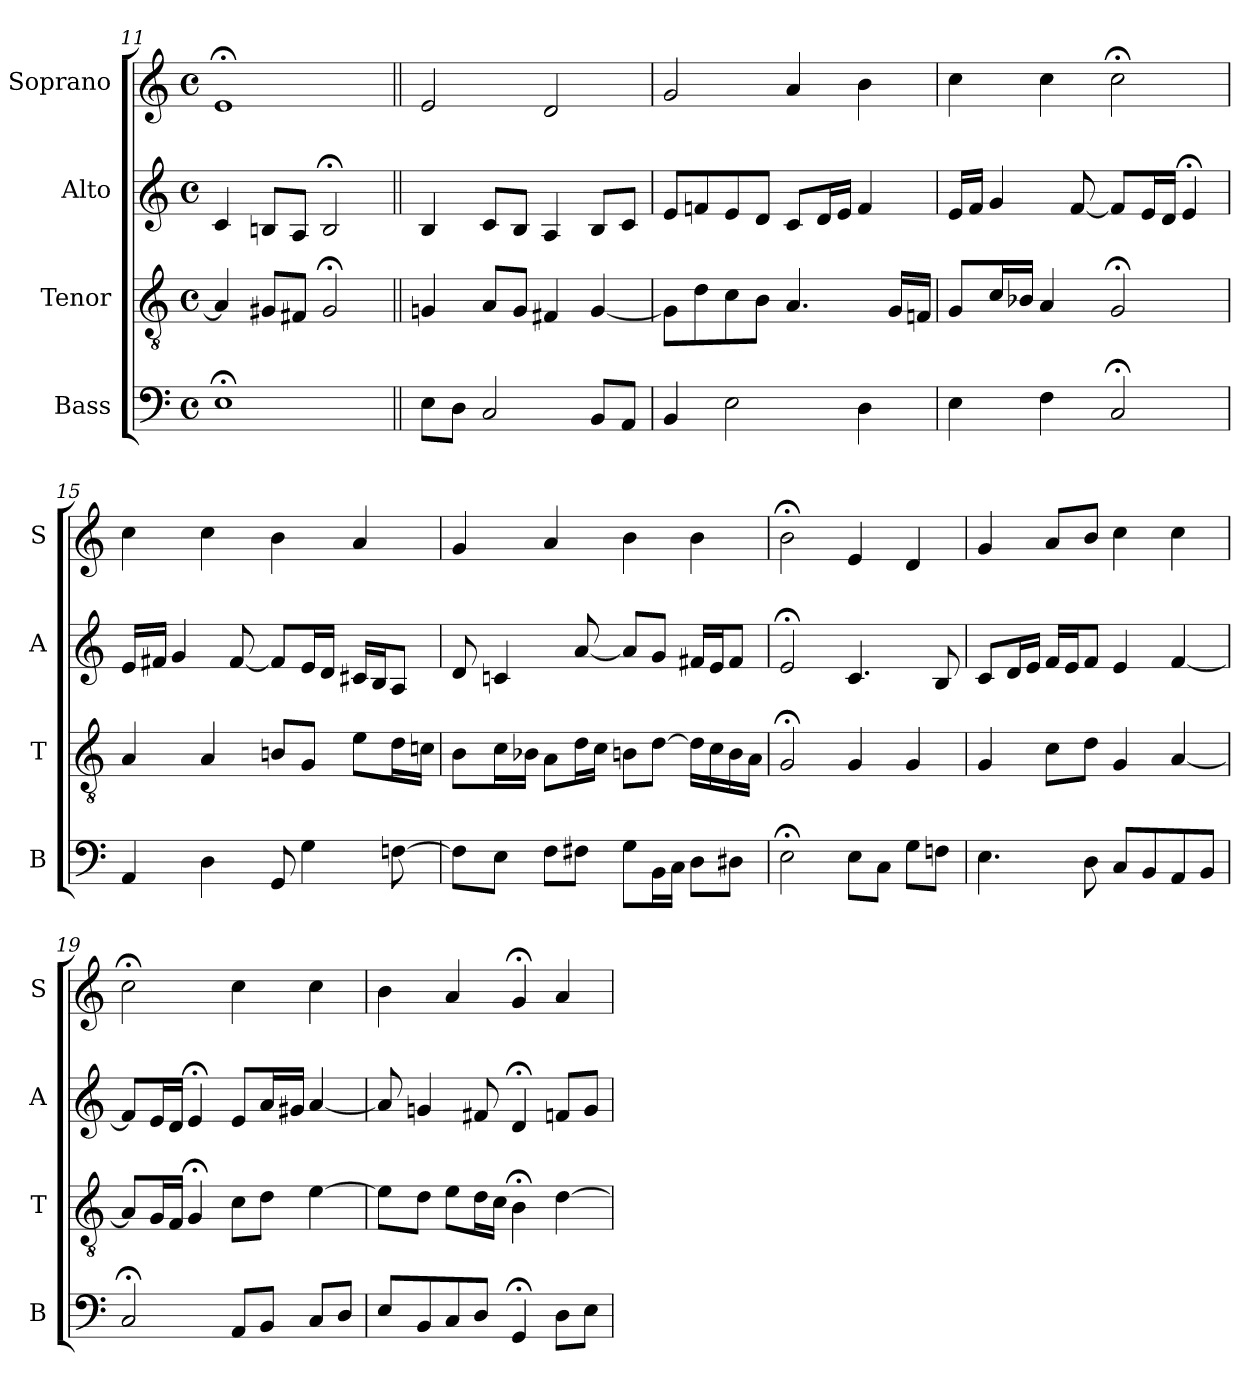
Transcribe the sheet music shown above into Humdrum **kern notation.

**kern	**kern	**kern	**kern
*part4	*part3	*part2	*part1
*staff4	*staff3	*staff2	*staff1
*I"Bass	*I"Tenor	*I"Alto	*I"Soprano
*I'B	*I'T	*I'A	*I'S
*clefF4	*clefGv2	*clefG2	*clefG2
*k[]	*k[]	*k[]	*k[]
*a:	*a:	*a:	*a:
*M4/4	*M4/4	*M4/4	*M4/4
*met(c)	*met(c)	*met(c)	*met(c)
=11	=11	=11	=11
1E;<	4A]	4c	1e;<
.	8G#XL	8BnL	.
.	8F#XJ	8AJ	.
.	2G#;<	2B;<	.
=12||	=12||	=12||	=12||
8EL	4Gn	4B	2e
8DJ	.	.	.
2C	8AL	8cL	.
.	8GJ	8BJ	.
.	4F#X	4A	2d
8BBL	[4G	8BL	.
8AAJ	.	8cJ	.
=13	=13	=13	=13
4BB	8GL]	8eL	2g
.	8d	8fn	.
2E	8c	8e	.
.	8BJ	8dJ	.
.	4.A	8cL	4a
.	.	16dL	.
.	.	16eJJ	.
4D	.	4f	4b
.	16GLL	.	.
.	16FnJJ	.	.
=14	=14	=14	=14
4E	8GL	16eLL	4cc
.	.	16fJJ	.
.	16cL	4g	.
.	16B-XJJ	.	.
4F	4A	.	4cc
.	.	[8f	.
2C;<	2G;<	8fL]	2cc;<
.	.	16eL	.
.	.	16dJJ	.
.	.	4e;<	.
=15	=15	=15	=15
4AA	4A	16eLL	4cc
.	.	16f#XJJ	.
.	.	4g	.
4D	4A	.	4cc
.	.	[8f#	.
8GG	8BnL	8f#L]	4b
4G	8GJ	16eL	.
.	.	16dJJ	.
.	8eL	16c#XLL	4a
.	.	16BJ	.
[8Fn	16dL	8AJ	.
.	16cnJJ	.	.
=16	=16	=16	=16
8FL]	8BL	8d	4g
8EJ	16cL	4cn	.
.	16B-XJJ	.	.
8FL	8AL	.	4a
8F#XJ	16dL	[8a	.
.	16cJJ	.	.
8GL	8BnL	8aL]	4b
16BBL	[8dJ	8gJ	.
16CJJ	.	.	.
8DL	16dLL]	16f#XLL	4b
.	16c	16eJ	.
8D#XJ	16B	8f#J	.
.	16AJJ	.	.
=17	=17	=17	=17
2E;<	2G;<	2e;<	2b;<
8EL	4G	4.c	4e
8CJ	.	.	.
8GL	4G	.	4d
8FnJ	.	8B	.
=18	=18	=18	=18
4.E	4G	8cL	4g
.	.	16dL	.
.	.	16eJJ	.
.	8cL	16fLL	8aL
.	.	16eJ	.
8Di	8diJ	8fiJ	8biJ
8CL	4G	4e	4cc
8BB	.	.	.
8AA	[4A	[4f	4cc
8BBJ	.	.	.
=19	=19	=19	=19
2C;<	8AL]	8fL]	2cc;<
.	16GL	16eL	.
.	16FJJ	16dJJ	.
.	4G;<	4e;<	.
8AAL	8cL	8eL	4cc
8BBJ	8dJ	16aL	.
.	.	16g#XJJ	.
8CL	[4e	[4a	4cc
8DJ	.	.	.
=20	=20	=20	=20
8EL	8eL]	8a]	4b
8BB	8dJ	4gn	.
8C	8eL	.	4a
8DJ	16dL	8f#X	.
.	16cJJ	.	.
4GG;<	4B;<	4d;<	4g;<
8DL	[4d	8fnL	4a
8EJ	.	8gJ	.
=	=	=	=
*-	*-	*-	*-
